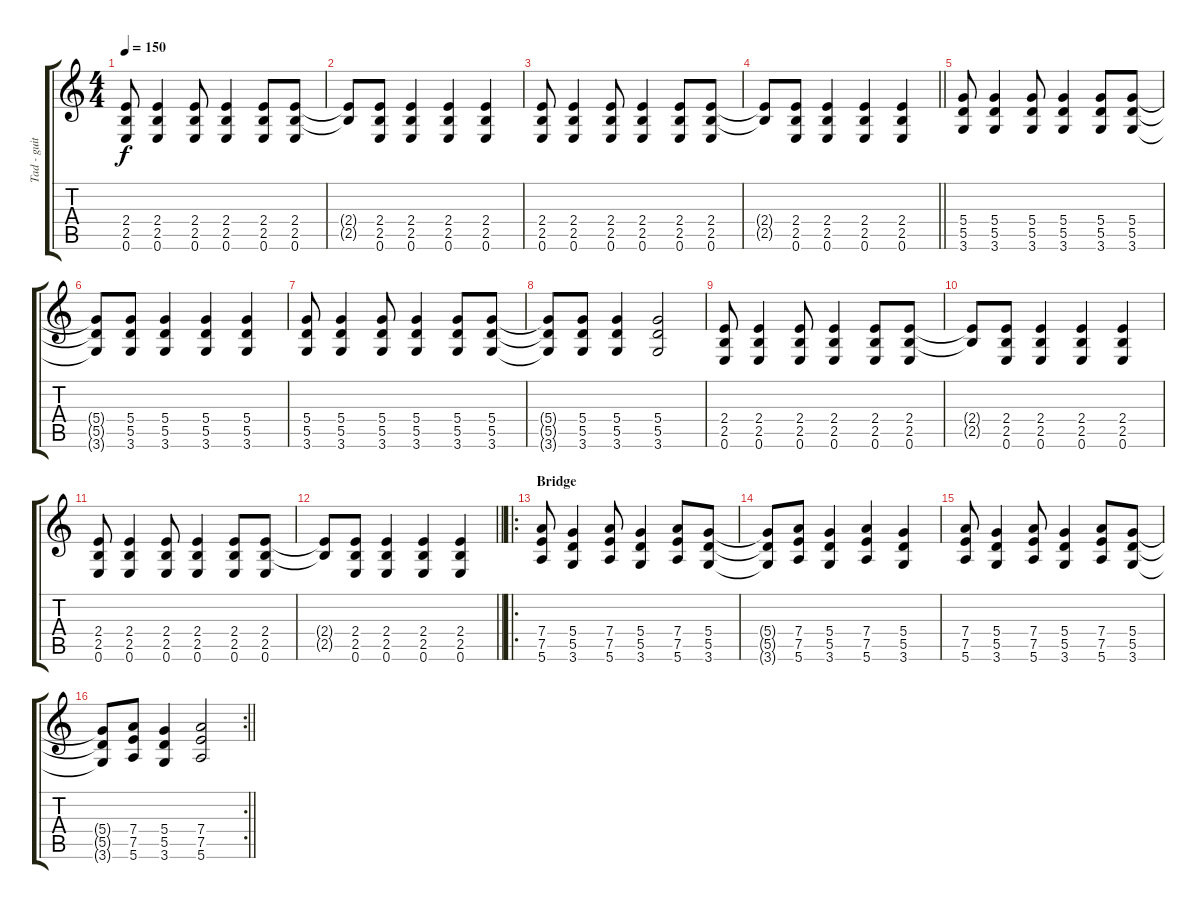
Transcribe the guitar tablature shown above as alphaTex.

\track ("Tad - guitar" "Tad - guit") {instrument distortionguitar}
\staff {score tabs}
\tuning (E4 B3 G3 D3 A2 E2) {hide}
\ts (4 4)
\tempo 150
\clef g2
\ks c
(2.4 2.5 0.6).8{dy f} (2.4 2.5 0.6).4 (2.4 2.5 0.6).8 (2.4 2.5 0.6).4 (2.4 2.5 0.6).8 (2.4 2.5 0.6).8 |
(2.4{t} 2.5{t}).8 (2.4 2.5 0.6).8 (2.4 2.5 0.6).4 (2.4 2.5 0.6).4 (2.4 2.5 0.6).4 |
(2.4 2.5 0.6).8 (2.4 2.5 0.6).4 (2.4 2.5 0.6).8 (2.4 2.5 0.6).4 (2.4 2.5 0.6).8 (2.4 2.5 0.6).8 |
\barLineRight lightlight
(2.4{t} 2.5{t}).8 (2.4 2.5 0.6).8 (2.4 2.5 0.6).4 (2.4 2.5 0.6).4 (2.4 2.5 0.6).4 |
(5.4 5.5 3.6).8 (5.4 5.5 3.6).4 (5.4 5.5 3.6).8 (5.4 5.5 3.6).4 (5.4 5.5 3.6).8 (5.4 5.5 3.6).8 |
(5.4{t} 5.5{t} 3.6{t}).8 (5.4 5.5 3.6).8 (5.4 5.5 3.6).4 (5.4 5.5 3.6).4 (5.4 5.5 3.6).4 |
(5.4 5.5 3.6).8 (5.4 5.5 3.6).4 (5.4 5.5 3.6).8 (5.4 5.5 3.6).4 (5.4 5.5 3.6).8 (5.4 5.5 3.6).8 |
(5.4{t} 5.5{t} 3.6{t}).8 (5.4 5.5 3.6).8 (5.4 5.5 3.6).4 (5.4 5.5 3.6).2 |
(2.4 2.5 0.6).8 (2.4 2.5 0.6).4 (2.4 2.5 0.6).8 (2.4 2.5 0.6).4 (2.4 2.5 0.6).8 (2.4 2.5 0.6).8 |
(2.4{t} 2.5{t}).8 (2.4 2.5 0.6).8 (2.4 2.5 0.6).4 (2.4 2.5 0.6).4 (2.4 2.5 0.6).4 |
(2.4 2.5 0.6).8 (2.4 2.5 0.6).4 (2.4 2.5 0.6).8 (2.4 2.5 0.6).4 (2.4 2.5 0.6).8 (2.4 2.5 0.6).8 |
\barLineRight lightlight
(2.4{t} 2.5{t}).8 (2.4 2.5 0.6).8 (2.4 2.5 0.6).4 (2.4 2.5 0.6).4 (2.4 2.5 0.6).4 |
\ro
\section ("" "Bridge")
(7.4 7.5 5.6).8 (5.4 5.5 3.6).4 (7.4 7.5 5.6).8 (5.4 5.5 3.6).4 (7.4 7.5 5.6).8 (5.4 5.5 3.6).8 |
(5.4{t} 5.5{t} 3.6{t}).8 (7.4 7.5 5.6).8 (5.4 5.5 3.6).4 (7.4 7.5 5.6).4 (5.4 5.5 3.6).4 |
(7.4 7.5 5.6).8 (5.4 5.5 3.6).4 (7.4 7.5 5.6).8 (5.4 5.5 3.6).4 (7.4 7.5 5.6).8 (5.4 5.5 3.6).8 |
\rc 2
\barLineRight lightlight
(5.4{t} 5.5{t} 3.6{t}).8 (7.4 7.5 5.6).8 (5.4 5.5 3.6).4 (7.4 7.5 5.6).2
